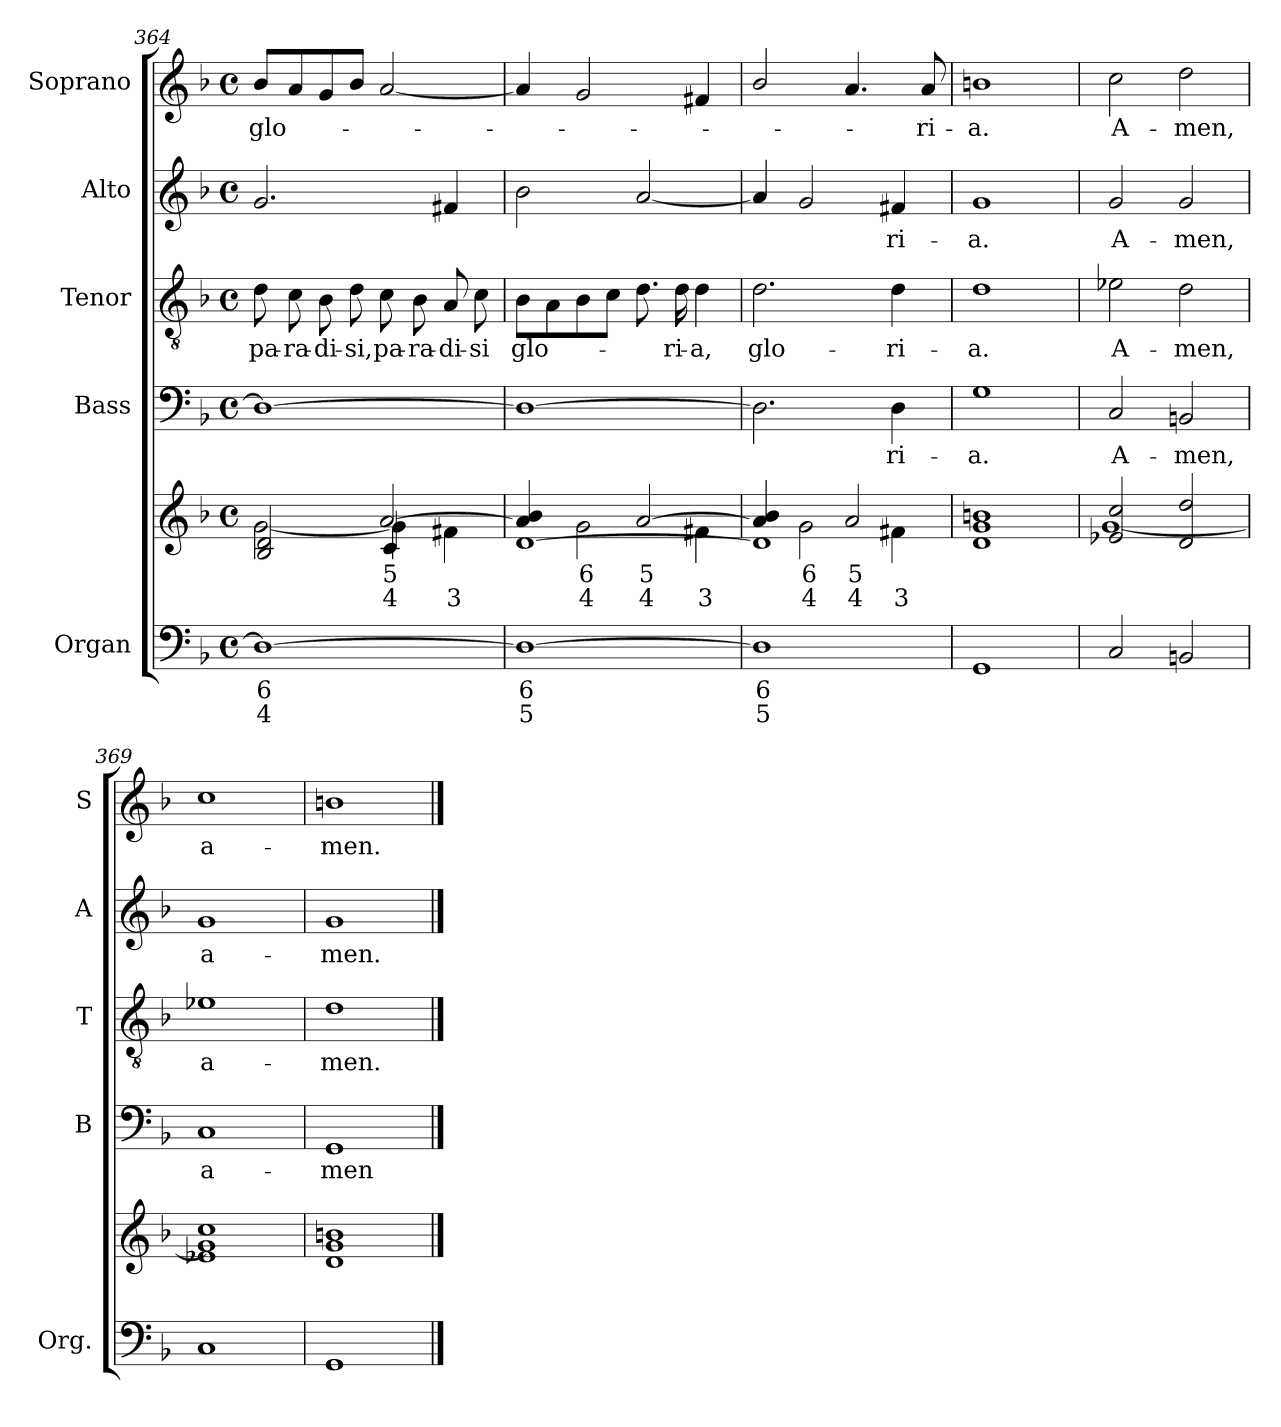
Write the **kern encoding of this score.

**kern	**text	**text	**kern	**text	**text	**kern	**text	**kern	**text	**kern	**text	**kern	**text
*part5	*part5	*part5	*part5	*part5	*part5	*part4	*part4	*part3	*part3	*part2	*part2	*part1	*part1
*staff6	*staff6	*staff6	*staff5	*staff5	*staff5	*staff4	*staff4	*staff3	*staff3	*staff2	*staff2	*staff1	*staff1
*I"Organ	*	*	*	*	*	*I"Bass	*	*I"Tenor	*	*I"Alto	*	*I"Soprano	*
*I'Org.	*	*	*	*	*	*I'B	*	*I'T	*	*I'A	*	*I'S	*
*clefF4	*	*	*clefG2	*	*	*clefF4	*	*clefGv2	*	*clefG2	*	*clefG2	*
*k[b-]	*	*	*k[b-]	*	*	*k[b-]	*	*k[b-]	*	*k[b-]	*	*k[b-]	*
*F:	*	*	*F:	*	*	*F:	*	*F:	*	*F:	*	*F:	*
*M4/4	*	*	*M4/4	*	*	*M4/4	*	*M4/4	*	*M4/4	*	*M4/4	*
*met(c)	*	*	*met(c)	*	*	*met(c)	*	*met(c)	*	*met(c)	*	*met(c)	*
=364	=364	=364	=364	=364	=364	=364	=364	=364	=364	=364	=364	=364	=364
*	*	*	*^	*	*	*	*	*	*	*	*	*	*
*	*	*	*	*^	*	*	*	*	*	*	*	*	*	*
!	!	!	!	!	!	!	!	!	!	!	!LO:LY:b	!	!	!	!LO:LY:b
1D_	6	4	2ryy	[2g	2B- 2d	.	.	1D_	.	8d\	pa-	2.g/	.	8b-/L	glo--
!	!	!	!	!	!	!	!	!	!	!	!LO:LY:b	!	!	!	!
.	.	.	.	.	.	.	.	.	.	8c\	-ra-	.	.	8a/	.
!	!	!	!	!	!	!	!	!	!	!	!LO:LY:b	!	!	!	!
.	.	.	.	.	.	.	.	.	.	8B-\	-di-	.	.	8g/	.
!	!	!	!	!	!	!	!	!	!	!	!LO:LY:b	!	!	!	!
.	.	.	.	.	.	.	.	.	.	8d\	-si,	.	.	8b-/J	.
!	!	!	!	!	!	!	!	!	!	!	!LO:LY:b	!	!	!	!
.	.	.	[2a	4g]	4c	5	4	.	.	8c\	pa-	.	.	[2a/	.
!	!	!	!	!	!	!	!	!	!	!	!LO:LY:b	!	!	!	!
.	.	.	.	.	.	.	.	.	.	8B-\	-ra-	.	.	.	.
!	!	!	!	!	!	!	!	!	!	!	!LO:LY:b	!	!	!	!
.	.	.	.	4f#X	4ryy	.	3	.	.	8A/	-di-	4f#X/	.	.	.
!	!	!	!	!	!	!	!	!	!	!	!LO:LY:b	!	!	!	!
.	.	.	.	.	.	.	.	.	.	8c\	-si	.	.	.	.
!!LO:LB:g=z
=365	=365	=365	=365	=365	=365	=365	=365	=365	=365	=365	=365	=365	=365	=365	=365
!	!	!	!	!	!	!	!	!	!	!	!LO:LY:b	!	!	!	!
1D_	6	5	4a] 4b-	4ryy	[1d	.	.	1D_	.	8B-\L	glo-	2b-\	.	4a/]	.
.	.	.	.	.	.	.	.	.	.	8A\	.	.	.	.	.
.	.	.	4ryy	2g	.	6	4	.	.	8B-\	.	.	.	2g/	.
.	.	.	.	.	.	.	.	.	.	8c\J	.	.	.	.	.
.	.	.	[2a	.	.	5	4	.	.	8.d\	.	[2a/	.	.	.
!	!	!	!	!	!	!	!	!	!	!	!LO:LY:b	!	!	!	!
.	.	.	.	.	.	.	.	.	.	16d\	-ri-	.	.	.	.
!	!	!	!	!	!	!	!	!	!	!	!LO:LY:b	!	!	!	!
.	.	.	.	4f#X	.	.	3	.	.	4d\	-a,	.	.	4f#X/	.
=366	=366	=366	=366	=366	=366	=366	=366	=366	=366	=366	=366	=366	=366	=366	=366
!	!	!	!	!	!	!	!	!	!	!	!LO:LY:b	!	!	!	!
1D]	6	5	4a] 4b-	4ryy	1d]	.	.	2.D\]	.	2.d\	glo-	4a/]	.	2b-/	.
.	.	.	4ryy	2g	.	6	4	.	.	.	.	2g/	.	.	.
.	.	.	2a	.	.	5	4	.	.	.	.	.	.	4.a/	.
!	!	!	!	!	!	!	!	!	!LO:LY:b	!	!LO:LY:b	!	!LO:LY:b	!	!
.	.	.	.	4f#X	.	.	3	4D\	-ri-	4d\	-ri-	4f#X/	-ri-	.	.
!	!	!	!	!	!	!	!	!	!	!	!	!	!	!	!LO:LY:b
.	.	.	.	.	.	.	.	.	.	.	.	.	.	8a/	-ri-
*	*	*	*v	*v	*v	*	*	*	*	*	*	*	*	*	*
=367	=367	=367	=367	=367	=367	=367	=367	=367	=367	=367	=367	=367	=367
!	!	!	!	!	!	!	!LO:LY:b	!	!LO:LY:b	!	!LO:LY:b	!	!LO:LY:b
1GG	.	.	1d 1g 1bn	.	.	1G	-a.	1d	-a.	1g	-a.	1bn	-a.
=368	=368	=368	=368	=368	=368	=368	=368	=368	=368	=368	=368	=368	=368
*	*	*	*^	*	*	*	*	*	*	*	*	*	*
!	!	!	!	!	!	!	!	!LO:LY:b	!	!LO:LY:b	!	!LO:LY:b	!	!LO:LY:b
2C	.	.	2e-X 2cc	[1g	.	.	2C/	A-	2e-X\	A-	2g/	A-	2cc\	A-
!	!	!	!	!	!	!	!	!LO:LY:b	!	!LO:LY:b	!	!LO:LY:b	!	!LO:LY:b
2BBn	.	.	2d 2dd	.	.	.	2BBn/	-men,	2d\	-men,	2g/	-men,	2dd\	-men,
=369	=369	=369	=369	=369	=369	=369	=369	=369	=369	=369	=369	=369	=369	=369
!	!	!	!	!	!	!	!	!LO:LY:b	!	!LO:LY:b	!	!LO:LY:b	!	!LO:LY:b
1C	.	.	1e-X 1cc	1g]	.	.	1C	a-	1e-X	a-	1g	a-	1cc	a-
=370	=370	=370	=370	=370	=370	=370	=370	=370	=370	=370	=370	=370	=370	=370
!	!	!	!	!	!	!	!	!LO:LY:b	!	!LO:LY:b	!	!LO:LY:b	!	!LO:LY:b
*	*	*	*v	*v	*	*	*	*	*	*	*	*	*	*
1GG	.	.	1d 1g 1bn	.	.	1GG	-men	1d	-men.	1g	-men.	1bn	-men.
==	==	==	==	==	==	==	==	==	==	==	==	==	==
*-	*-	*-	*-	*-	*-	*-	*-	*-	*-	*-	*-	*-	*-
